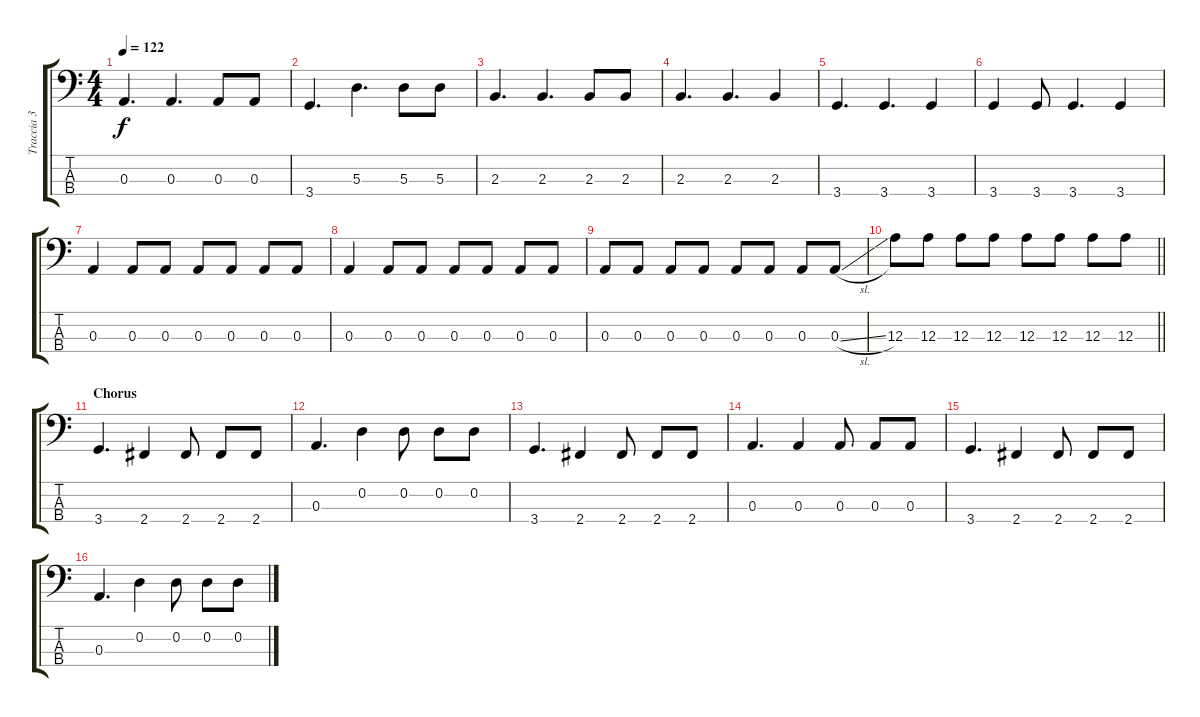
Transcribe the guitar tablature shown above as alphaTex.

\track ("Traccia 3" "Traccia 3") {instrument electricbasspick}
\staff {score tabs}
\tuning (G2 D2 A1 E1) {hide}
\ts (4 4)
\tempo 122
\clef f4
\ks c
0.3.4{d dy f} 0.3.4{d} 0.3.8 0.3.8 |
3.4.4{d} 5.3.4{d} 5.3.8 5.3.8 |
2.3.4{d} 2.3.4{d} 2.3.8 2.3.8 |
2.3.4{d} 2.3.4{d} 2.3.4 |
3.4.4{d} 3.4.4{d} 3.4.4 |
3.4.4 3.4.8 3.4.4{d} 3.4.4 |
0.3.4 0.3.8 0.3.8 0.3.8 0.3.8 0.3.8 0.3.8 |
0.3.4 0.3.8 0.3.8 0.3.8 0.3.8 0.3.8 0.3.8 |
0.3.8 0.3.8 0.3.8 0.3.8 0.3.8 0.3.8 0.3.8 0.3{sl}.8 |
\barLineRight lightlight
12.3.8 12.3.8 12.3.8 12.3.8 12.3.8 12.3.8 12.3.8 12.3.8 |
\section ("" "Chorus")
3.4.4{d} 2.4.4 2.4.8 2.4.8 2.4.8 |
0.3.4{d} 0.2.4 0.2.8 0.2.8 0.2.8 |
3.4.4{d} 2.4.4 2.4.8 2.4.8 2.4.8 |
0.3.4{d} 0.3.4 0.3.8 0.3.8 0.3.8 |
3.4.4{d} 2.4.4 2.4.8 2.4.8 2.4.8 |
0.3.4{d} 0.2.4 0.2.8 0.2.8 0.2.8
